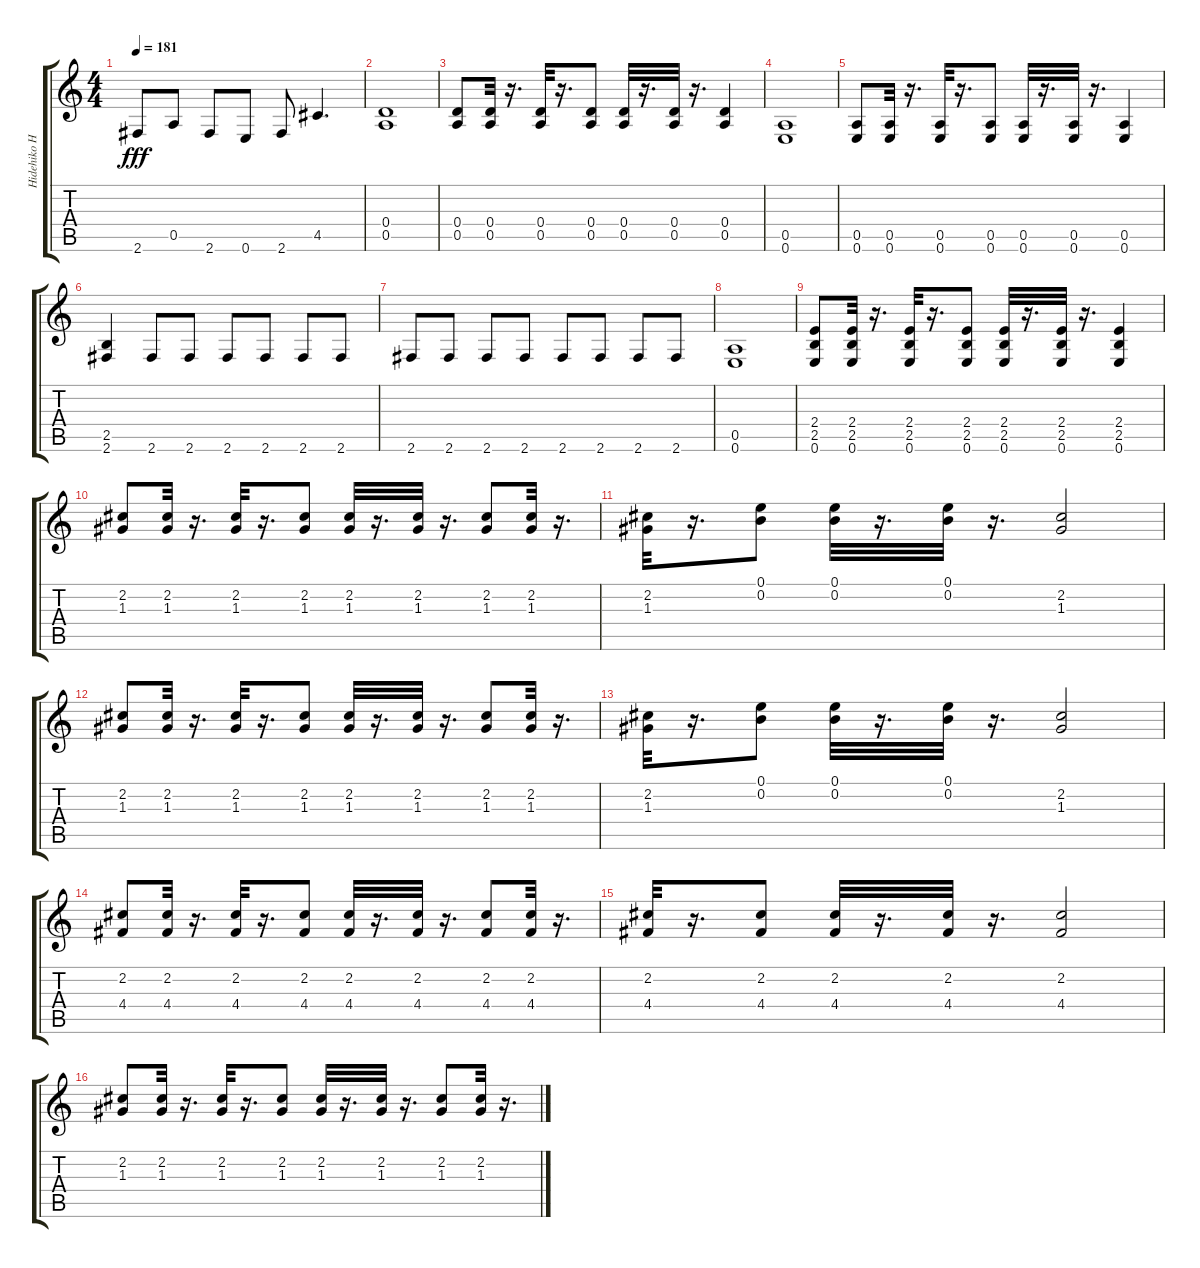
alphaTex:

\track ("Hidehiko Hoshino" "Hidehiko H") {instrument distortionguitar}
\staff {score tabs}
\tuning (E4 B3 G3 D3 A2 E2) {hide}
\ts (4 4)
\tempo 181
\clef g2
\ks c
2.6.8{dy fff} 0.5.8 2.6.8 0.6.8 2.6.8 4.5.4{d} |
(0.4 0.5).1 |
(0.4 0.5).8 (0.4 0.5).32 r.16{d} (0.4 0.5).32 r.16{d} (0.4 0.5).8 (0.4 0.5).32 r.16{d} (0.4 0.5).32 r.16{d} (0.4 0.5).4 |
(0.5 0.6).1 |
(0.5 0.6).8 (0.5 0.6).32 r.16{d} (0.5 0.6).32 r.16{d} (0.5 0.6).8 (0.5 0.6).32 r.16{d} (0.5 0.6).32 r.16{d} (0.5 0.6).4 |
(2.5 2.6).4 2.6.8 2.6.8 2.6.8 2.6.8 2.6.8 2.6.8 |
2.6.8 2.6.8 2.6.8 2.6.8 2.6.8 2.6.8 2.6.8 2.6.8 |
(0.5 0.6).1 |
(2.4 2.5 0.6).8 (2.4 2.5 0.6).32 r.16{d} (2.4 2.5 0.6).32 r.16{d} (2.4 2.5 0.6).8 (2.4 2.5 0.6).32 r.16{d} (2.4 2.5 0.6).32 r.16{d} (2.4 2.5 0.6).4 |
(2.2 1.3).8 (2.2 1.3).32 r.16{d} (2.2 1.3).32 r.16{d} (2.2 1.3).8 (2.2 1.3).32 r.16{d} (2.2 1.3).32 r.16{d} (2.2 1.3).8 (2.2 1.3).32 r.16{d} |
(2.2 1.3).32 r.16{d} (0.1 0.2).8 (0.1 0.2).32 r.16{d} (0.1 0.2).32 r.16{d} (2.2 1.3).2 |
(2.2 1.3).8 (2.2 1.3).32 r.16{d} (2.2 1.3).32 r.16{d} (2.2 1.3).8 (2.2 1.3).32 r.16{d} (2.2 1.3).32 r.16{d} (2.2 1.3).8 (2.2 1.3).32 r.16{d} |
(2.2 1.3).32 r.16{d} (0.1 0.2).8 (0.1 0.2).32 r.16{d} (0.1 0.2).32 r.16{d} (2.2 1.3).2 |
(2.2 4.4).8 (2.2 4.4).32 r.16{d} (2.2 4.4).32 r.16{d} (2.2 4.4).8 (2.2 4.4).32 r.16{d} (2.2 4.4).32 r.16{d} (2.2 4.4).8 (2.2 4.4).32 r.16{d} |
(2.2 4.4).32 r.16{d} (2.2 4.4).8 (2.2 4.4).32 r.16{d} (2.2 4.4).32 r.16{d} (2.2 4.4).2 |
(2.2 1.3).8 (2.2 1.3).32 r.16{d} (2.2 1.3).32 r.16{d} (2.2 1.3).8 (2.2 1.3).32 r.16{d} (2.2 1.3).32 r.16{d} (2.2 1.3).8 (2.2 1.3).32 r.16{d}
